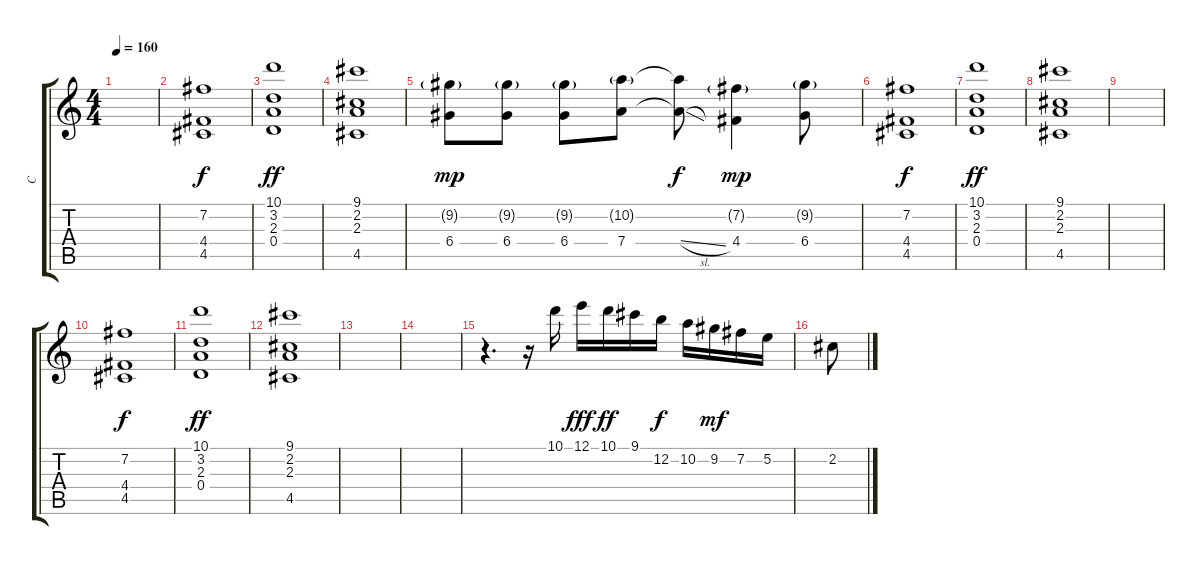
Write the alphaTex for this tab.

\track ("C" "C") {instrument piccolo}
\staff {score tabs}
\tuning (E5 B4 G4 D4 A3 E3) {hide}
\ts (4 4)
\tempo 160
\clef g2
\ks c
|
(7.2 4.4 4.5).1{dy f} |
(10.1 3.2 2.3 0.4).1{dy ff} |
(9.1 2.2 2.3 4.5).1 |
(9.2{g} 6.4).8{dy mp instrument overdrivenguitar} (9.2{g} 6.4).8 (9.2{g} 6.4).8 (10.2{g} 7.4).8 (10.2{t} 7.4{sl t}).8{dy f} (7.2{g} 4.4).4{dy mp} (9.2{g} 6.4).8 |
(7.2 4.4 4.5).1{dy f instrument acousticgrandpiano} |
(10.1 3.2 2.3 0.4).1{dy ff} |
(9.1 2.2 2.3 4.5).1 |
|
(7.2 4.4 4.5).1{dy f} |
(10.1 3.2 2.3 0.4).1{dy ff} |
(9.1 2.2 2.3 4.5).1 |
|
|
r.4{d instrument piccolo} r.16 10.1.16 12.1.16{dy fff} 10.1.16{dy ff} 9.1.16 12.2.16{dy f} 10.2.16 9.2.16{dy mf} 7.2.16 5.2.16 |
2.2.8
